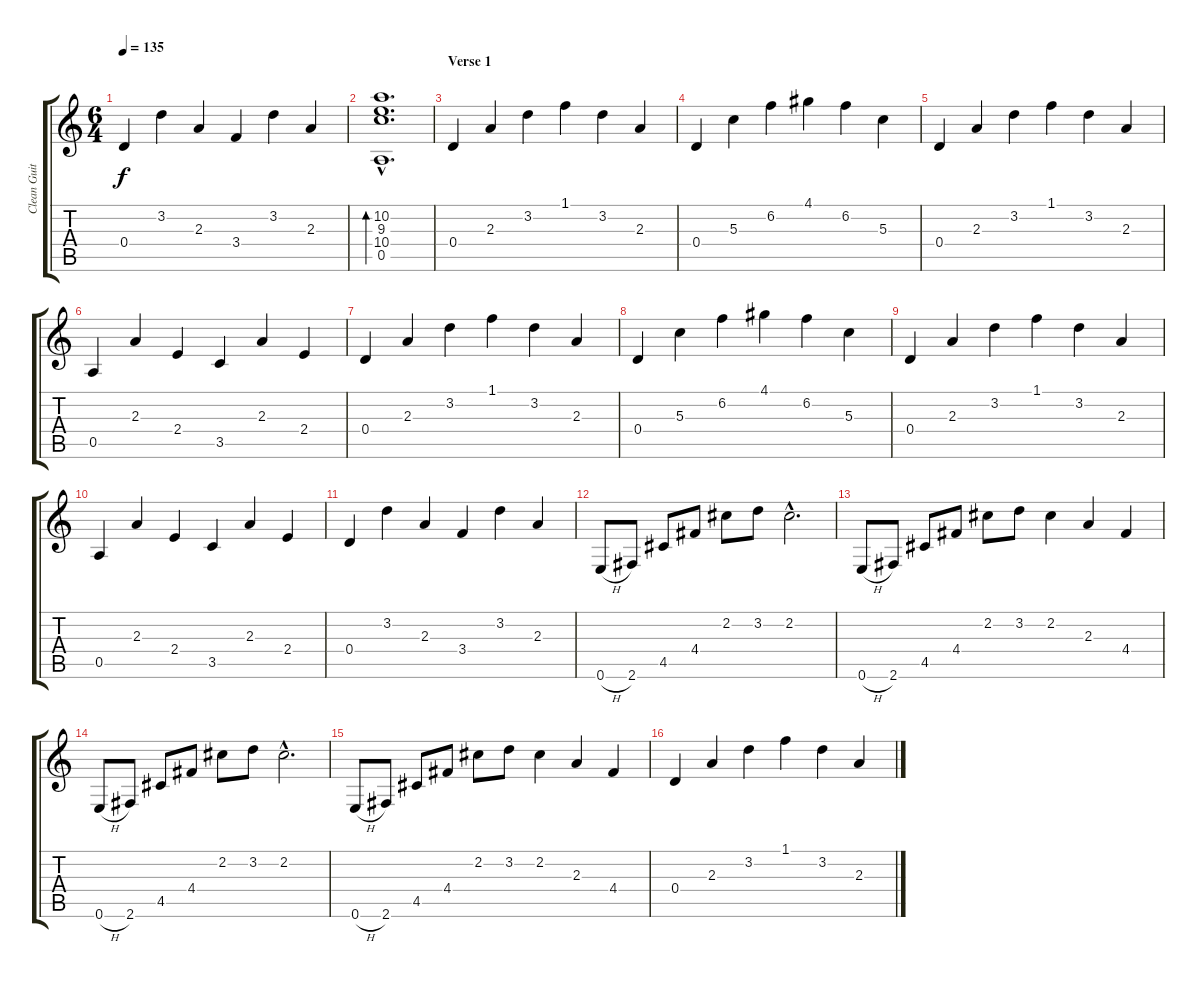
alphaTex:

\track ("Clean Guitar/Solos" "Clean Guit") {instrument electricguitarclean}
\staff {score tabs}
\tuning (E4 B3 G3 D3 A2 E2) {hide}
\ts (6 4)
\tempo 135
\clef g2
\ks c
0.4.4{dy f} 3.2.4 2.3.4 3.4.4 3.2.4 2.3.4 |
(10.2{hac} 9.3{hac} 10.4{hac} 0.5{hac}).1{d bd 240} |
\section ("" "Verse 1")
0.4.4 2.3.4 3.2.4 1.1.4 3.2.4 2.3.4 |
0.4.4 5.3.4 6.2.4 4.1.4 6.2.4 5.3.4 |
0.4.4 2.3.4 3.2.4 1.1.4 3.2.4 2.3.4 |
0.5.4 2.3.4 2.4.4 3.5.4 2.3.4 2.4.4 |
0.4.4 2.3.4 3.2.4 1.1.4 3.2.4 2.3.4 |
0.4.4 5.3.4 6.2.4 4.1.4 6.2.4 5.3.4 |
0.4.4 2.3.4 3.2.4 1.1.4 3.2.4 2.3.4 |
0.5.4 2.3.4 2.4.4 3.5.4 2.3.4 2.4.4 |
0.4.4 3.2.4 2.3.4 3.4.4 3.2.4 2.3.4 |
0.6{h}.8 2.6.8 4.5.8 4.4.8 2.2.8 3.2.8 2.2{hac}.2{d} |
0.6{h}.8 2.6.8 4.5.8 4.4.8 2.2.8 3.2.8 2.2.4 2.3.4 4.4.4 |
0.6{h}.8 2.6.8 4.5.8 4.4.8 2.2.8 3.2.8 2.2{hac}.2{d} |
0.6{h}.8 2.6.8 4.5.8 4.4.8 2.2.8 3.2.8 2.2.4 2.3.4 4.4.4 |
0.4.4 2.3.4 3.2.4 1.1.4 3.2.4 2.3.4
